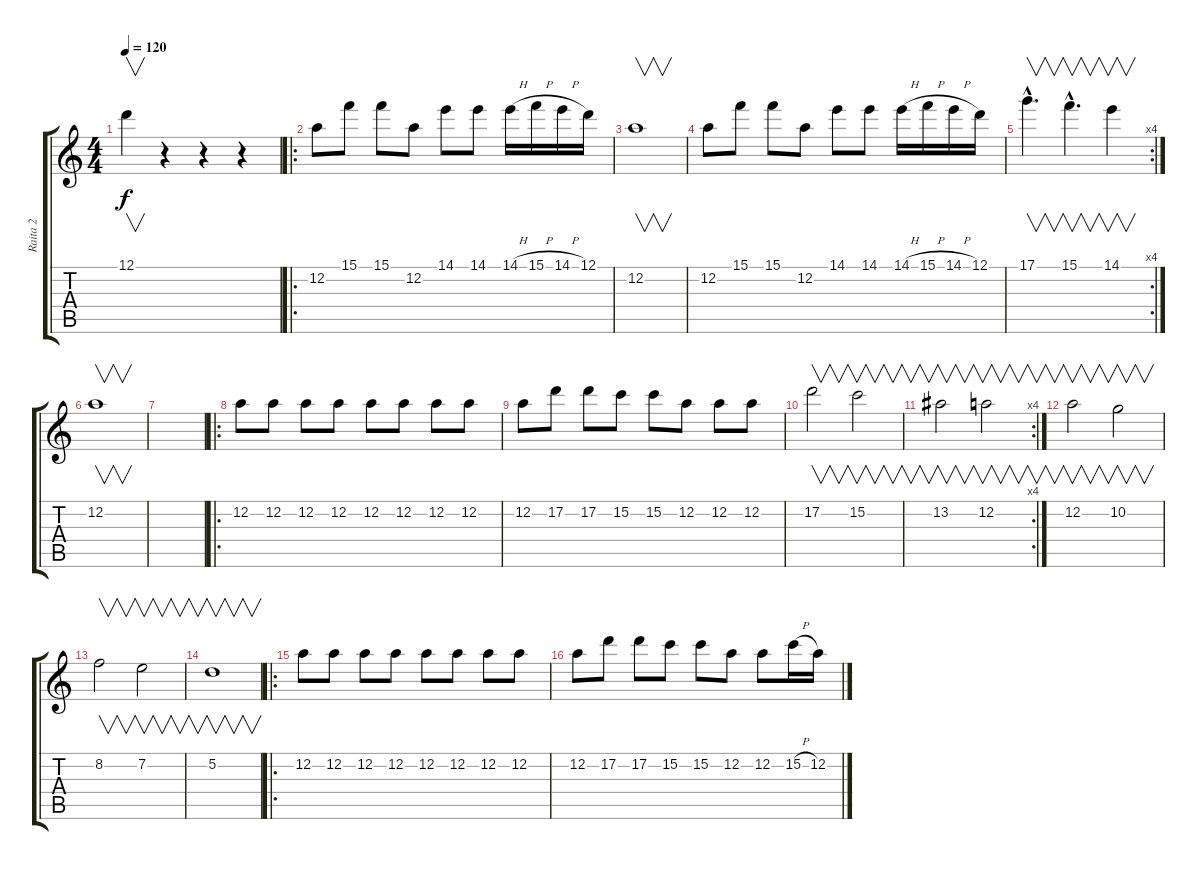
\track ("Raita 2" "Raita 2") {instrument distortionguitar}
\staff {score tabs}
\tuning (D4 A3 F3 C3 G2 D2) {hide}
\ts (4 4)
\tempo 120
\clef g2
\ks c
12.1.4{v dy f} r.4 r.4 r.4 |
\ro
12.2.8 15.1.8 15.1.8 12.2.8 14.1.8 14.1.8 14.1{h}.16 15.1{h}.16 14.1{h}.16 12.1.16 |
12.2.1{v} |
12.2.8 15.1.8 15.1.8 12.2.8 14.1.8 14.1.8 14.1{h}.16 15.1{h}.16 14.1{h}.16 12.1.16 |
\rc 4
17.1{hac}.4{v d} 15.1{hac}.4{v d} 14.1.4{v} |
12.2.1{v} |
|
\ro
12.2.8 12.2.8 12.2.8 12.2.8 12.2.8 12.2.8 12.2.8 12.2.8 |
12.2.8 17.2.8 17.2.8 15.2.8 15.2.8 12.2.8 12.2.8 12.2.8 |
17.2.2{v} 15.2.2{v} |
\rc 4
13.2.2{v} 12.2.2{v} |
12.2.2{v} 10.2.2{v} |
8.2.2{v} 7.2.2{v} |
5.2.1{v} |
\ro
12.2.8 12.2.8 12.2.8 12.2.8 12.2.8 12.2.8 12.2.8 12.2.8 |
12.2.8 17.2.8 17.2.8 15.2.8 15.2.8 12.2.8 12.2.8 15.2{h}.16 12.2.16
